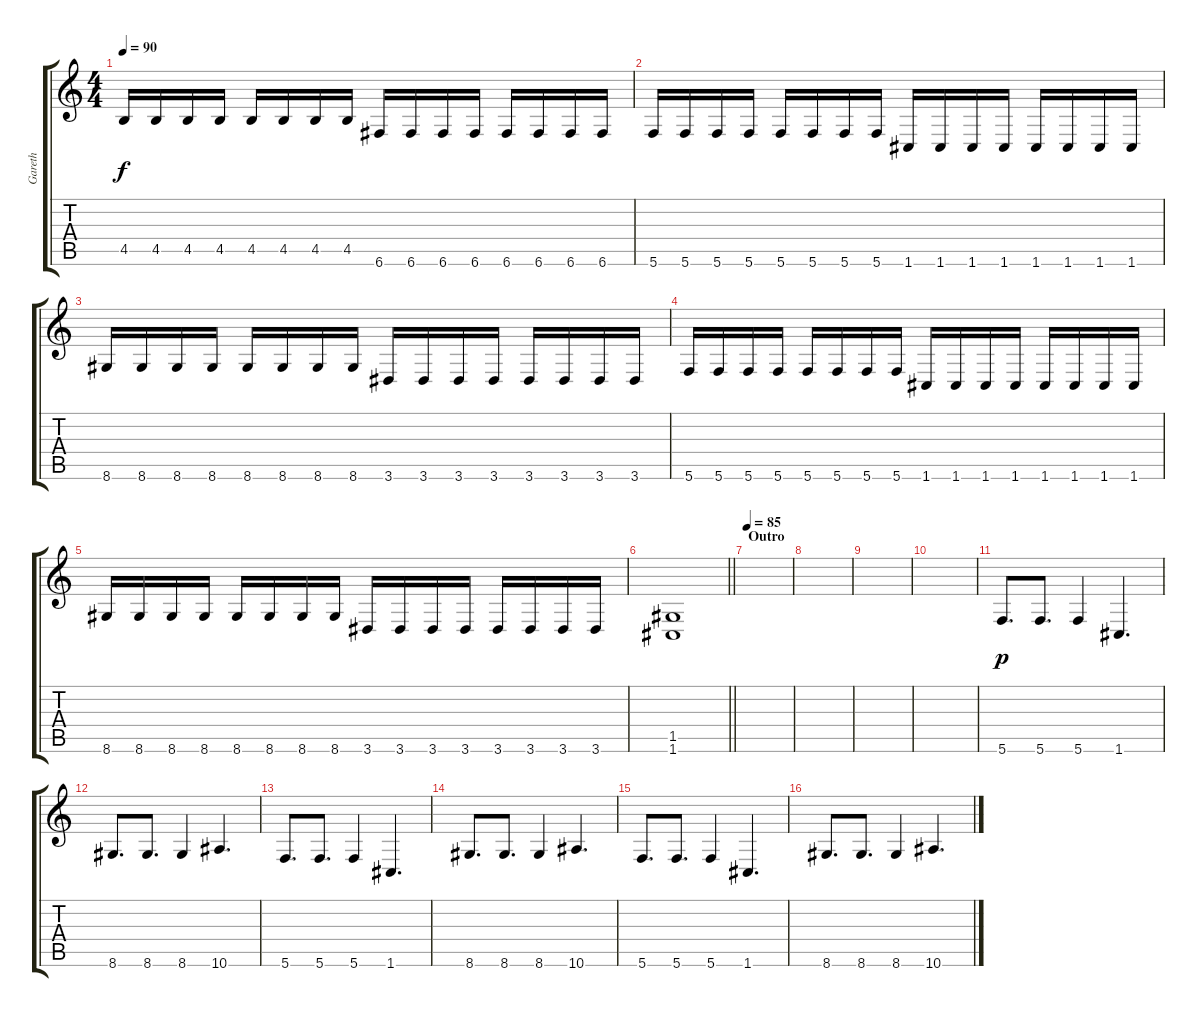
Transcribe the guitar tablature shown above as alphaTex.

\track ("Gareth" "Gareth") {instrument electricbasspick}
\staff {score tabs}
\tuning (D4 A3 F3 C3 G2 C2) {hide}
\ts (4 4)
\tempo 90
\clef g2
\ks c
4.5.16{dy f} 4.5.16 4.5.16 4.5.16 4.5.16 4.5.16 4.5.16 4.5.16 6.6.16 6.6.16 6.6.16 6.6.16 6.6.16 6.6.16 6.6.16 6.6.16 |
5.6.16 5.6.16 5.6.16 5.6.16 5.6.16 5.6.16 5.6.16 5.6.16 1.6.16 1.6.16 1.6.16 1.6.16 1.6.16 1.6.16 1.6.16 1.6.16 |
8.6.16 8.6.16 8.6.16 8.6.16 8.6.16 8.6.16 8.6.16 8.6.16 3.6.16 3.6.16 3.6.16 3.6.16 3.6.16 3.6.16 3.6.16 3.6.16 |
5.6.16 5.6.16 5.6.16 5.6.16 5.6.16 5.6.16 5.6.16 5.6.16 1.6.16 1.6.16 1.6.16 1.6.16 1.6.16 1.6.16 1.6.16 1.6.16 |
8.6.16 8.6.16 8.6.16 8.6.16 8.6.16 8.6.16 8.6.16 8.6.16 3.6.16 3.6.16 3.6.16 3.6.16 3.6.16 3.6.16 3.6.16 3.6.16 |
\barLineRight lightlight
(1.5 1.6).1 |
\section ("" "Outro ")
\tempo 85
|
|
|
|
5.6.8{d dy p} 5.6.8{d} 5.6.4 1.6.4{d} |
8.6.8{d} 8.6.8{d} 8.6.4 10.6.4{d} |
5.6.8{d} 5.6.8{d} 5.6.4 1.6.4{d} |
8.6.8{d} 8.6.8{d} 8.6.4 10.6.4{d} |
5.6.8{d} 5.6.8{d} 5.6.4 1.6.4{d} |
8.6.8{d} 8.6.8{d} 8.6.4 10.6.4{d}
